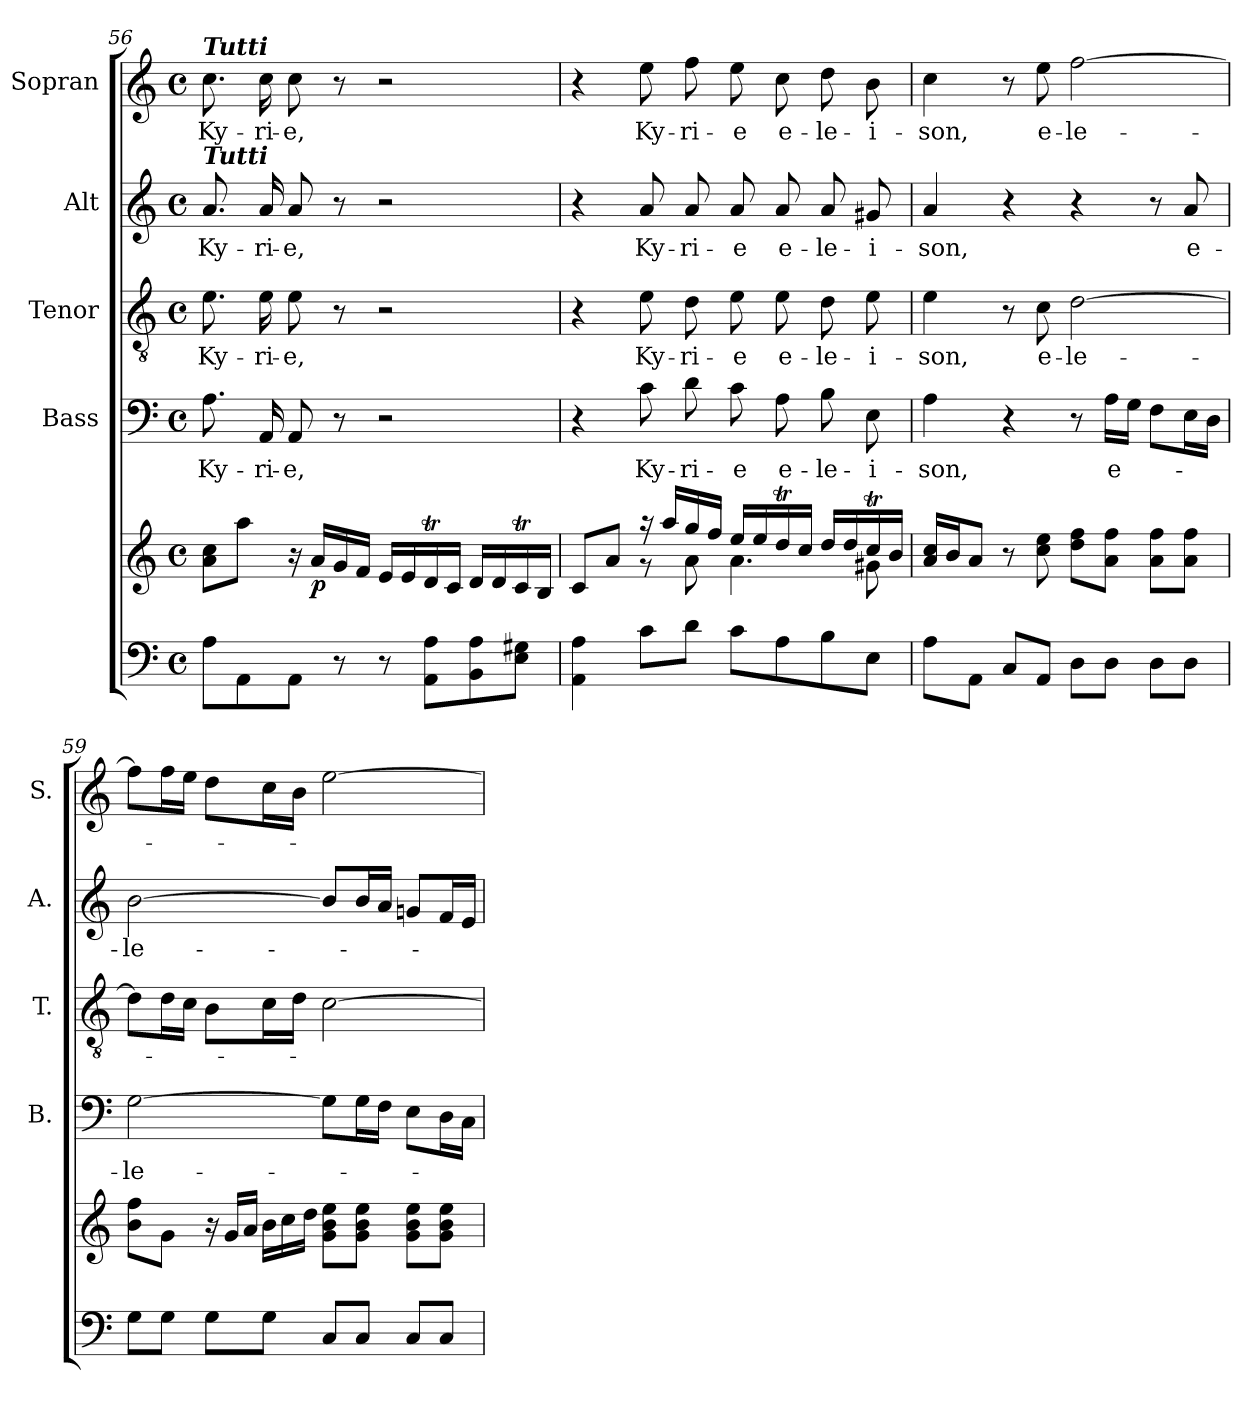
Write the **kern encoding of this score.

**kern	**kern	**dynam	**kern	**text	**kern	**text	**kern	**text	**kern	**text
*part5	*part5	*part5	*part4	*part4	*part3	*part3	*part2	*part2	*part1	*part1
*staff6	*staff5	*staff5/6	*staff4	*staff4	*staff3	*staff3	*staff2	*staff2	*staff1	*staff1
*	*	*	*I"Bass	*	*I"Tenor	*	*I"Alt	*	*I"Sopran	*
*	*	*	*I'B.	*	*I'T.	*	*I'A.	*	*I'S.	*
*clefF4	*clefG2	*	*clefF4	*	*clefGv2	*	*clefG2	*	*clefG2	*
*k[]	*k[]	*	*k[]	*	*k[]	*	*k[]	*	*k[]	*
*C:	*C:	*	*C:	*	*C:	*	*C:	*	*C:	*
*M4/4	*M4/4	*	*M4/4	*	*M4/4	*	*M4/4	*	*M4/4	*
*met(c)	*met(c)	*	*met(c)	*	*met(c)	*	*met(c)	*	*met(c)	*
=56	=56	=56	=56	=56	=56	=56	=56	=56	=56	=56
!	!	!	!	!	!	!	!	!	!LO:TX:a:Bi:t=Tutti	!
!	!	!	!	!	!	!	!LO:TX:a:Bi:t=Tutti	!	!	!
!	!	!	!	!LO:LY:b	!	!LO:LY:b	!	!LO:LY:b	!	!LO:LY:b
8A\L	8a\ 8cc\L	.	8.A\	Ky-	8.e\	Ky-	8.a/	Ky-	8.cc\	Ky-
8AA\	8aa\J	.	.	.	.	.	.	.	.	.
!	!	!	!	!LO:LY:b	!	!LO:LY:b	!	!LO:LY:b	!	!LO:LY:b
.	.	.	16AA/	-ri-	16e\	-ri-	16a/	-ri-	16cc\	-ri-
!	!	!	!	!LO:LY:b	!	!LO:LY:b	!	!LO:LY:b	!	!LO:LY:b
8AA\J	16r	.	8AA/	-e,	8e\	-e,	8a/	-e,	8cc\	-e,
!	!	!LO:DY:b	!	!	!	!	!	!	!	!
.	16a/LL	p	.	.	.	.	.	.	.	.
8r	16g/	.	8r	.	8r	.	8r	.	8r	.
.	16f/JJ	.	.	.	.	.	.	.	.	.
8r	16e/LL	.	2r	.	2r	.	2r	.	2r	.
.	16e/	.	.	.	.	.	.	.	.	.
8AA\ 8A\L	16dT/	.	.	.	.	.	.	.	.	.
.	16c/JJ	.	.	.	.	.	.	.	.	.
8BB\ 8A\	16d/LL	.	.	.	.	.	.	.	.	.
.	16d/	.	.	.	.	.	.	.	.	.
8E\ 8G#X\J	16cT/	.	.	.	.	.	.	.	.	.
.	16B/JJ	.	.	.	.	.	.	.	.	.
=57	=57	=57	=57	=57	=57	=57	=57	=57	=57	=57
*	*^	*	*	*	*	*	*	*	*	*
4AA\ 4A\	8c/L	4ryy	.	4r	.	4r	.	4r	.	4r	.
.	8a/J	.	.	.	.	.	.	.	.	.	.
!	!	!	!	!	!LO:LY:b	!	!LO:LY:b	!	!LO:LY:b	!	!LO:LY:b
8c\L	16raa	8rg	.	8c\	Ky-	8e\	Ky-	8a/	Ky-	8ee\	Ky-
.	16aa/LL	.	.	.	.	.	.	.	.	.	.
!	!	!	!	!	!LO:LY:b	!	!LO:LY:b	!	!LO:LY:b	!	!LO:LY:b
8d\J	16gg/	8a\	.	8d\	-ri-	8d\	-ri-	8a/	-ri-	8ff\	-ri-
.	16ff/JJ	.	.	.	.	.	.	.	.	.	.
!	!	!	!	!	!LO:LY:b	!	!LO:LY:b	!	!LO:LY:b	!	!LO:LY:b
8c\L	16ee/LL	4.a\	.	8c\	-e	8e\	-e	8a/	-e	8ee\	-e
.	16ee/	.	.	.	.	.	.	.	.	.	.
!	!	!	!	!	!LO:LY:b	!	!LO:LY:b	!	!LO:LY:b	!	!LO:LY:b
8A\	16ddT/	.	.	8A\	e-	8e\	e-	8a/	e-	8cc\	e-
.	16cc/JJ	.	.	.	.	.	.	.	.	.	.
!	!	!	!	!	!LO:LY:b	!	!LO:LY:b	!	!LO:LY:b	!	!LO:LY:b
8B\	16dd/LL	.	.	8B\	-le-	8d\	-le-	8a/	-le-	8dd\	-le-
.	16dd/	.	.	.	.	.	.	.	.	.	.
!	!	!	!	!	!LO:LY:b	!	!LO:LY:b	!	!LO:LY:b	!	!LO:LY:b
8E\J	16ccT/	8g#X\	.	8E\	-i-	8e\	-i-	8g#X/	-i-	8b\	-i-
.	16b/JJ	.	.	.	.	.	.	.	.	.	.
*	*v	*v	*	*	*	*	*	*	*	*	*
!!LO:PB:g=z
=58	=58	=58	=58	=58	=58	=58	=58	=58	=58	=58
!	!	!	!	!LO:LY:b	!	!LO:LY:b	!	!LO:LY:b	!	!LO:LY:b
8A\L	16a/ 16cc/LL	.	4A\	-son,	4e\	-son,	4a/	-son,	4cc\	-son,
.	16b/J	.	.	.	.	.	.	.	.	.
8AA\J	8a/J	.	.	.	.	.	.	.	.	.
8C/L	8r	.	4r	.	8r	.	4r	.	8r	.
!	!	!	!	!	!	!LO:LY:b	!	!	!	!LO:LY:b
8AA/J	8cc\ 8ee\	.	.	.	8c\	e-	.	.	8ee\	e-
!	!	!	!	!	!	!LO:LY:b	!	!	!	!LO:LY:b
8D\L	8dd\ 8ff\L	.	8r	.	[2d\	-le-	4r	.	[2ff\	-le-
!	!	!	!	!LO:LY:b	!	!	!	!	!	!
8D\J	8a\ 8ff\J	.	16A\LL	e-	.	.	.	.	.	.
.	.	.	16G\JJ	.	.	.	.	.	.	.
8D\L	8a\ 8ff\L	.	8F\L	.	.	.	8r	.	.	.
!	!	!	!	!	!	!	!	!LO:LY:b	!	!
8D\J	8a\ 8ff\J	.	16E\L	.	.	.	8a/	e-	.	.
.	.	.	16D\JJ	.	.	.	.	.	.	.
=59	=59	=59	=59	=59	=59	=59	=59	=59	=59	=59
!	!	!	!	!LO:LY:b	!	!	!	!LO:LY:b	!	!
8G\L	8b\ 8ff\L	.	[2G\	-le-	8d\L]	.	[2b\	-le-	8ff\L]	.
8G\J	8g\J	.	.	.	16d\L	.	.	.	16ff\L	.
.	.	.	.	.	16c\JJ	.	.	.	16ee\JJ	.
*	*Xtuplet	*	*	*	*	*	*	*	*	*
8G\L	24r	.	.	.	8B\L	.	.	.	8dd\L	.
.	24g/LL	.	.	.	.	.	.	.	.	.
.	24a/JJ	.	.	.	.	.	.	.	.	.
8G\J	24b\LL	.	.	.	16c\L	.	.	.	16cc\L	.
.	24cc\	.	.	.	.	.	.	.	.	.
.	.	.	.	.	16d\JJ	.	.	.	16b\JJ	.
.	24dd\JJ	.	.	.	.	.	.	.	.	.
8C/L	8g\ 8b\ 8ee\L	.	8G\L]	.	[2c\	.	8b/L]	.	[2ee\	.
8C/J	8g\ 8b\ 8ee\J	.	16G\L	.	.	.	16b/L	.	.	.
.	.	.	16F\JJ	.	.	.	16a/JJ	.	.	.
8C/L	8g\ 8b\ 8ee\L	.	8E\L	.	.	.	8gn/L	.	.	.
8C/J	8g\ 8b\ 8ee\J	.	16D\L	.	.	.	16f/L	.	.	.
.	.	.	16C\JJ	.	.	.	16e/JJ	.	.	.
=	=	=	=	=	=	=	=	=	=	=
*-	*-	*-	*-	*-	*-	*-	*-	*-	*-	*-
